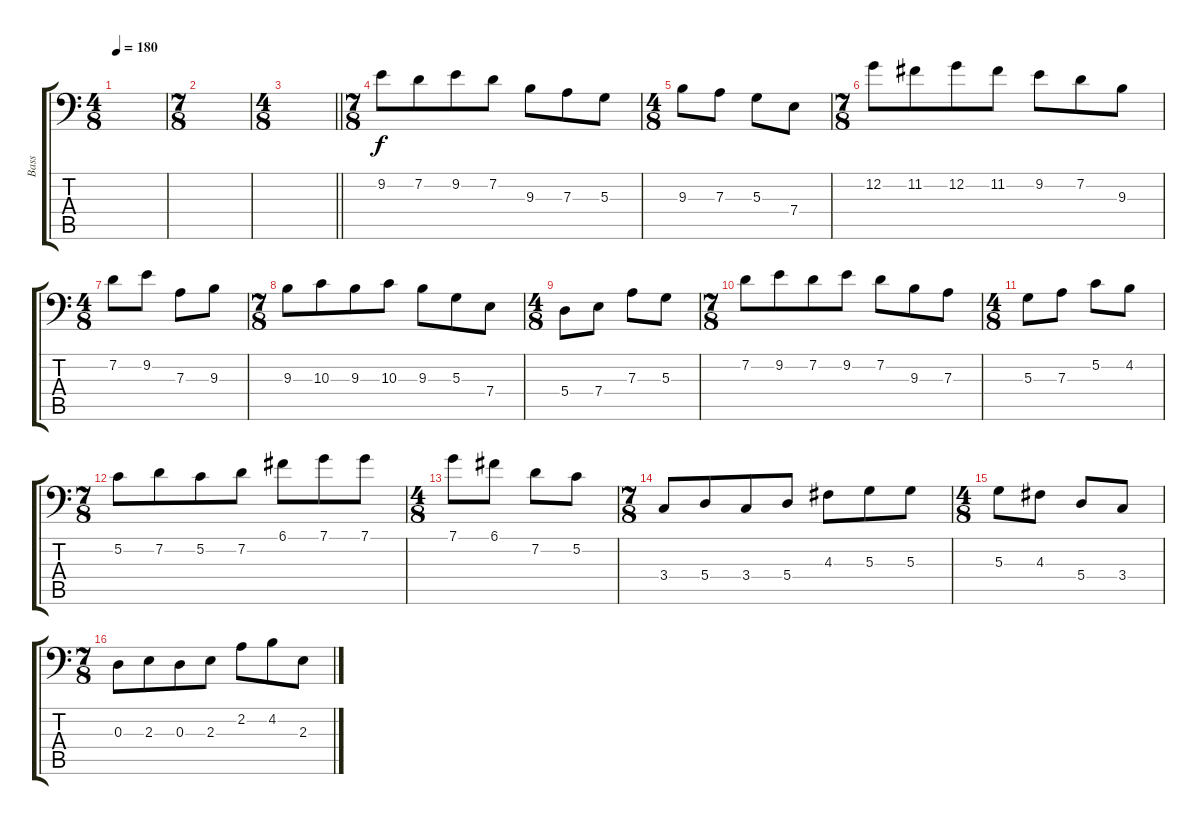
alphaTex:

\track ("Bass" "Bass") {instrument acousticbass}
\staff {score tabs}
\tuning (C3 G2 D2 A1 D1 B0) {hide}
\ts (4 8)
\tempo 180
\clef f4
\ks c
|
\ts (7 8)
|
\ts (4 8)
\barLineRight lightlight
|
\ts (7 8)
9.2.8{volume 16} 7.2.8 9.2.8 7.2.8 9.3.8 7.3.8 5.3.8 |
\ts (4 8)
9.3.8 7.3.8 5.3.8 7.4.8 |
\ts (7 8)
12.2.8 11.2.8 12.2.8 11.2.8 9.2.8 7.2.8 9.3.8 |
\ts (4 8)
7.2.8 9.2.8 7.3.8 9.3.8 |
\ts (7 8)
9.3.8 10.3.8 9.3.8 10.3.8 9.3.8 5.3.8 7.4.8 |
\ts (4 8)
5.4.8 7.4.8 7.3.8 5.3.8 |
\ts (7 8)
7.2.8 9.2.8 7.2.8 9.2.8 7.2.8 9.3.8 7.3.8 |
\ts (4 8)
5.3.8 7.3.8 5.2.8 4.2.8 |
\ts (7 8)
5.2.8 7.2.8 5.2.8 7.2.8 6.1.8 7.1.8 7.1.8 |
\ts (4 8)
7.1.8 6.1.8 7.2.8 5.2.8 |
\ts (7 8)
3.4.8 5.4.8 3.4.8 5.4.8 4.3.8 5.3.8 5.3.8 |
\ts (4 8)
5.3.8 4.3.8 5.4.8 3.4.8 |
\ts (7 8)
0.3.8 2.3.8 0.3.8 2.3.8 2.2.8 4.2.8 2.3.8
